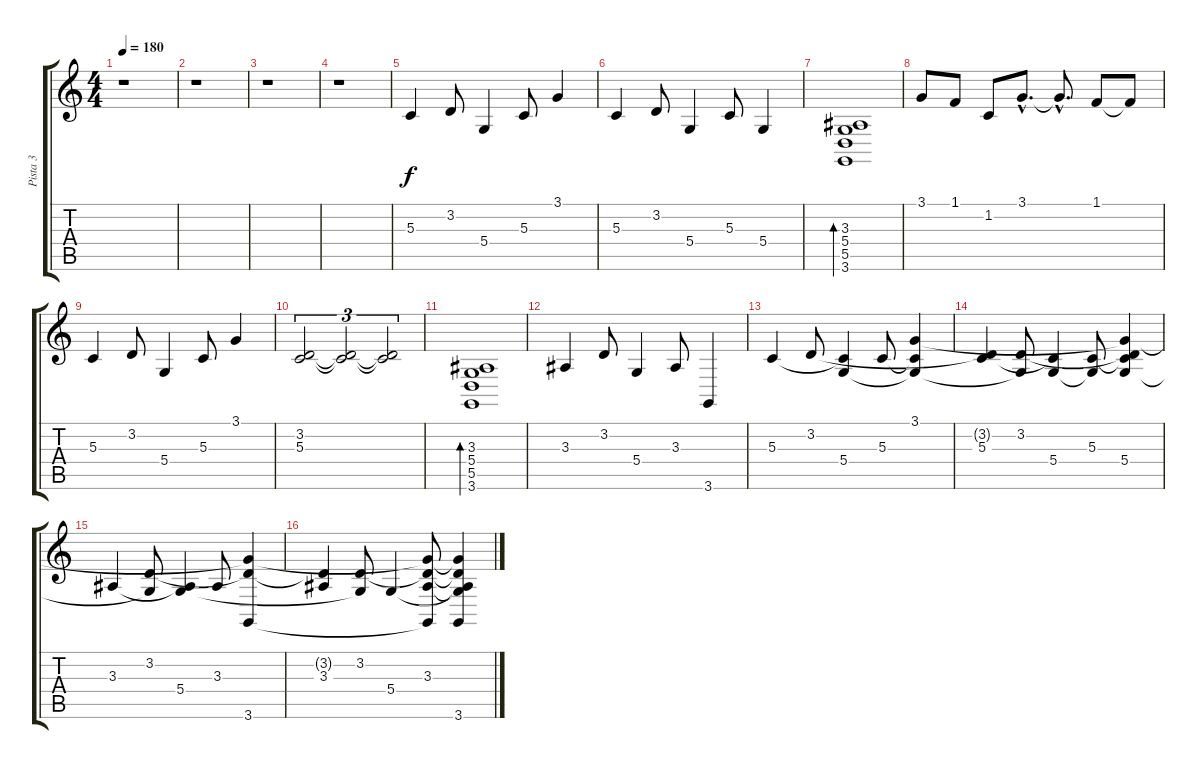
\track ("Pista 3" "Pista 3") {instrument brightacousticpiano}
\staff {score tabs}
\tuning (E4 B3 G3 D3 A2 E2) {hide}
\ts (4 4)
\tempo 180
\clef g2
\ks c
r.1{dy f} |
r.1 |
r.1 |
r.1 |
5.3.4 3.2.8 5.4.4 5.3.8 3.1.4 |
5.3.4 3.2.8 5.4.4 5.3.8 5.4.4 |
(3.3 5.4 5.5 3.6).1{bd 240} |
3.1.8 1.1.8 1.2.8 3.1{hac}.8{d} 3.1{hac t}.8{d} 1.1.8 1.1{t}.8 |
5.3.4 3.2.8 5.4.4 5.3.8 3.1.4 |
(3.2 5.3).2{tu (3 2)} (3.2{t} 5.3{t}).2{tu (3 2)} (3.2{t} 5.3{t}).2{tu (3 2)} |
(3.3 5.4 5.5 3.6).1{bd 240} |
3.3.4 3.2.8 5.4.4 3.3.8 3.6.4 |
5.3.4 3.2.8 (5.3{t} 5.4).4 5.3.8 (3.1 5.3{t} 5.4{t}).4 |
(3.2{t} 5.3).4 (3.2 5.4{t}).8 (5.3{t} 5.4).4 (5.3 5.4{t}).8 (3.1{t} 3.2{t} 5.3{t} 5.4).4 |
3.3.4 (3.2 5.4{t}).8 (3.3{t} 5.4).4 3.3.8 (3.1{t} 3.2{t} 3.6).4 |
(3.2{t} 3.3).4 (3.2 5.4{t}).8 5.4.4 (3.1{t} 3.2{t} 3.3 3.6{t}).8 (3.1{t} 3.2{t} 3.3{t} 5.4{t} 3.6).4
